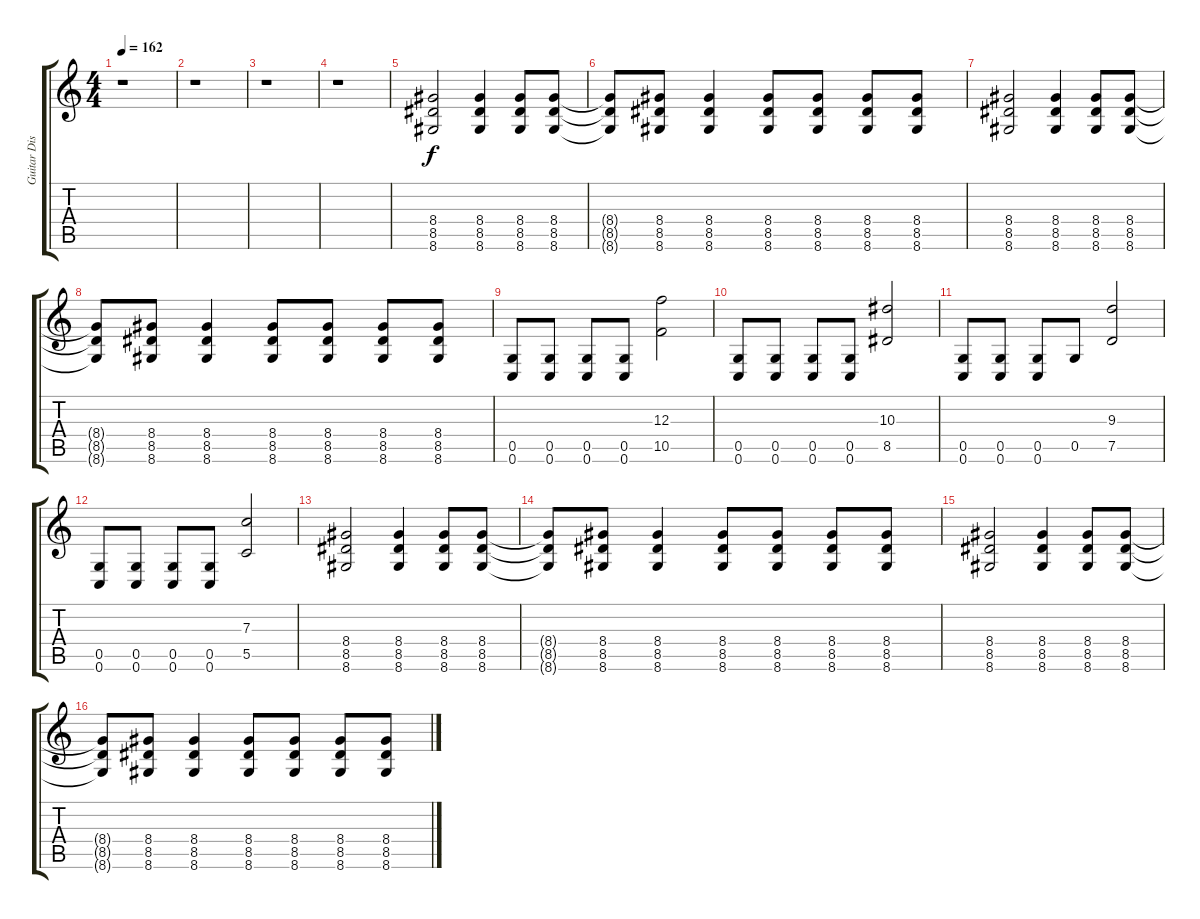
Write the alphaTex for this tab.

\track ("Guitar Distortion" "Guitar Dis") {instrument distortionguitar}
\staff {score tabs}
\tuning (D4 A3 F3 C3 G2 C2) {hide}
\ts (4 4)
\tempo 162
\clef g2
\ks c
r.1{dy f} |
r.1 |
r.1 |
r.1 |
(8.4 8.5 8.6).2 (8.4 8.5 8.6).4 (8.4 8.5 8.6).8 (8.4 8.5 8.6).8 |
(8.4{t} 8.5{t} 8.6{t}).8 (8.4 8.5 8.6).8 (8.4 8.5 8.6).4 (8.4 8.5 8.6).8 (8.4 8.5 8.6).8 (8.4 8.5 8.6).8 (8.4 8.5 8.6).8 |
(8.4 8.5 8.6).2 (8.4 8.5 8.6).4 (8.4 8.5 8.6).8 (8.4 8.5 8.6).8 |
(8.4{t} 8.5{t} 8.6{t}).8 (8.4 8.5 8.6).8 (8.4 8.5 8.6).4 (8.4 8.5 8.6).8 (8.4 8.5 8.6).8 (8.4 8.5 8.6).8 (8.4 8.5 8.6).8 |
(0.5 0.6).8 (0.5 0.6).8 (0.5 0.6).8 (0.5 0.6).8 (12.3 10.5).2 |
(0.5 0.6).8 (0.5 0.6).8 (0.5 0.6).8 (0.5 0.6).8 (10.3 8.5).2 |
(0.5 0.6).8 (0.5 0.6).8 (0.5 0.6).8 0.5.8 (9.3 7.5).2 |
(0.5 0.6).8 (0.5 0.6).8 (0.5 0.6).8 (0.5 0.6).8 (7.3 5.5).2 |
(8.4 8.5 8.6).2 (8.4 8.5 8.6).4 (8.4 8.5 8.6).8 (8.4 8.5 8.6).8 |
(8.4{t} 8.5{t} 8.6{t}).8 (8.4 8.5 8.6).8 (8.4 8.5 8.6).4 (8.4 8.5 8.6).8 (8.4 8.5 8.6).8 (8.4 8.5 8.6).8 (8.4 8.5 8.6).8 |
(8.4 8.5 8.6).2 (8.4 8.5 8.6).4 (8.4 8.5 8.6).8 (8.4 8.5 8.6).8 |
(8.4{t} 8.5{t} 8.6{t}).8 (8.4 8.5 8.6).8 (8.4 8.5 8.6).4 (8.4 8.5 8.6).8 (8.4 8.5 8.6).8 (8.4 8.5 8.6).8 (8.4 8.5 8.6).8
